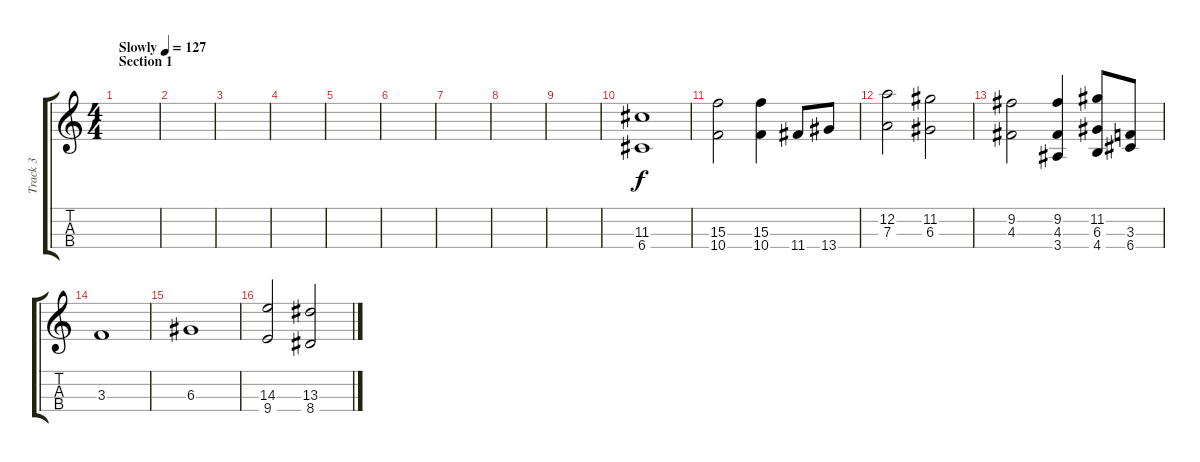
\track ("Track 3" "Track 3") {instrument violin}
\staff {score tabs}
\tuning (E5 A4 D4 G3) {hide}
\ts (4 4)
\section ("" "Section 1")
\tempo (127 "Slowly")
\clef g2
\ks c
|
|
|
|
|
|
|
|
|
(11.3 6.4).1 |
(15.3 10.4).2 (15.3 10.4).4 11.4.8 13.4.8 |
(12.2 7.3).2 (11.2 6.3).2 |
(9.2 4.3).2 (9.2 4.3 3.4).4 (11.2 6.3 4.4).8 (3.3 6.4).8 |
3.3.1 |
6.3.1 |
(14.3 9.4).2 (13.3 8.4).2
